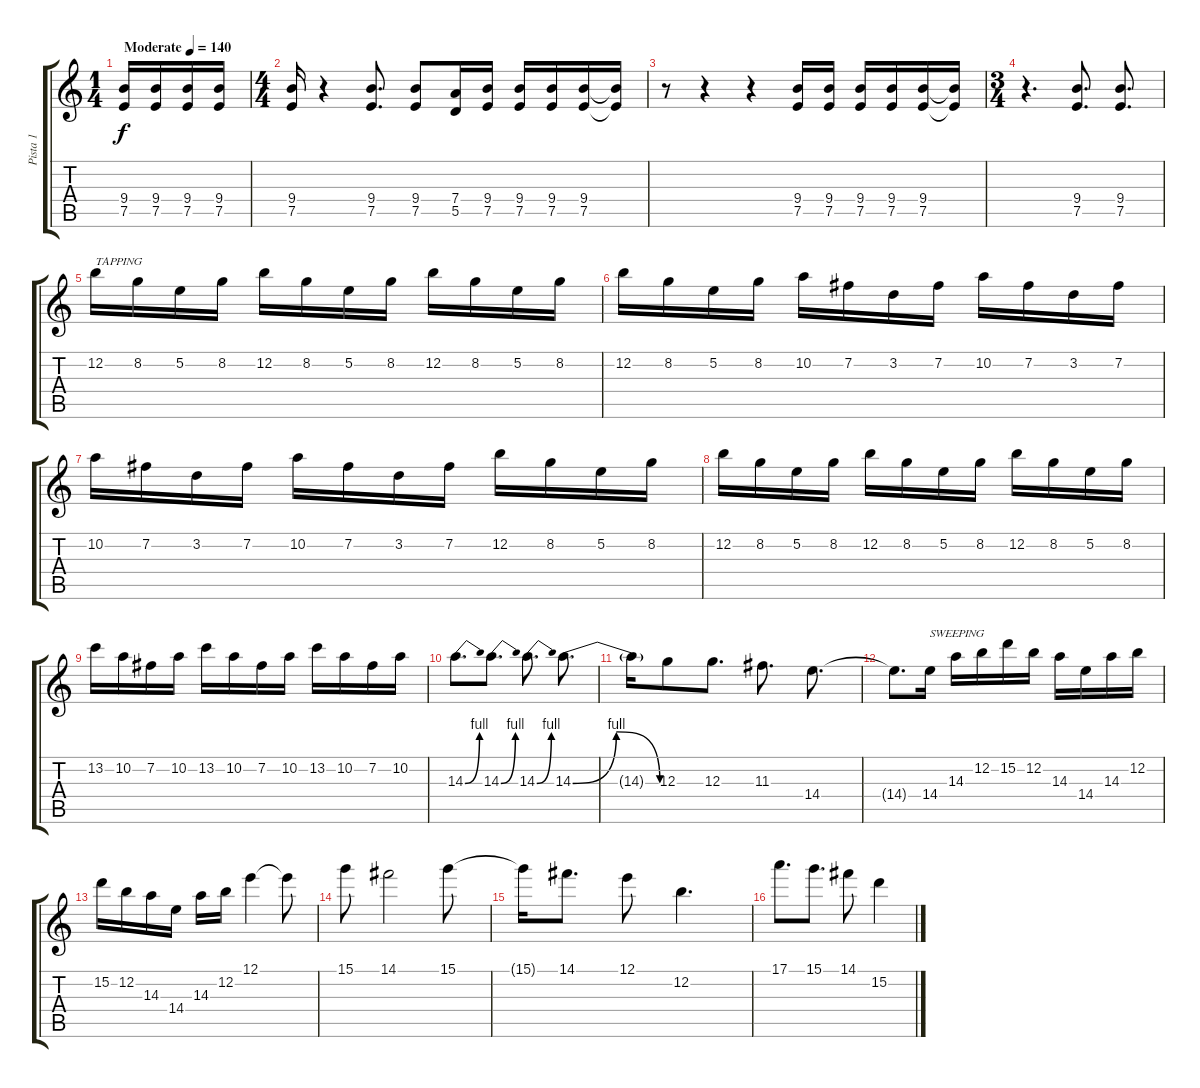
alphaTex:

\track ("Pista 1" "Pista 1") {instrument distortionguitar}
\staff {score tabs}
\tuning (E4 B3 G3 D3 A2 E2) {hide}
\ts (1 4)
\tempo (140 "Moderate")
\clef g2
\ks c
(9.4 7.5).16{dy f instrument distortionguitar} (9.4 7.5).16 (9.4 7.5).16 (9.4 7.5).16 |
\ts (4 4)
(9.4 7.5).16 r.4 (9.4 7.5).8{d} (9.4 7.5).8 (7.4 5.5).16 (9.4 7.5).16 (9.4 7.5).16 (9.4 7.5).16 (9.4 7.5).16 (9.4{t} 7.5{t}).16 |
r.8 r.4 r.4 (9.4 7.5).16 (9.4 7.5).16 (9.4 7.5).16 (9.4 7.5).16 (9.4 7.5).16 (9.4{t} 7.5{t}).16 |
\ts (3 4)
r.4{d} (9.4 7.5).8{d} (9.4 7.5).8{d} |
12.2.16{txt "TAPPING"} 8.2.16 5.2.16 8.2.16 12.2.16 8.2.16 5.2.16 8.2.16 12.2.16 8.2.16 5.2.16 8.2.16 |
12.2.16 8.2.16 5.2.16 8.2.16 10.2.16 7.2.16 3.2.16 7.2.16 10.2.16 7.2.16 3.2.16 7.2.16 |
10.2.16 7.2.16 3.2.16 7.2.16 10.2.16 7.2.16 3.2.16 7.2.16 12.2.16 8.2.16 5.2.16 8.2.16 |
12.2.16 8.2.16 5.2.16 8.2.16 12.2.16 8.2.16 5.2.16 8.2.16 12.2.16 8.2.16 5.2.16 8.2.16 |
13.2.16 10.2.16 7.2.16 10.2.16 13.2.16 10.2.16 7.2.16 10.2.16 13.2.16 10.2.16 7.2.16 10.2.16 |
14.3{be (bend 0 0 60 4)}.8{d} 14.3{be (bend 0 0 60 4)}.8{d} 14.3{be (bend 0 0 60 4)}.8{d} 14.3{be (bendrelease 0 0 15 4 45 4 60 0)}.8{d} |
14.3{t}.16 12.3.8 12.3.8{d} 11.3.8{d} 14.4.8{d} |
14.4{t}.8{d} 14.4.16{txt "SWEEPING"} 14.3.16 12.2.16 15.2.16 12.2.16 14.3.16 14.4.16 14.3.16 12.2.16 |
15.2.16 12.2.16 14.3.16 14.4.16 14.3.16 12.2.16 12.1.4 12.1{t}.8 |
15.1.8 14.1.2 15.1.8 |
15.1{t}.16 14.1.8{d} 12.1.8 12.2.4{d} |
17.1.8{d} 15.1.8{d} 14.1.8 15.2.4
